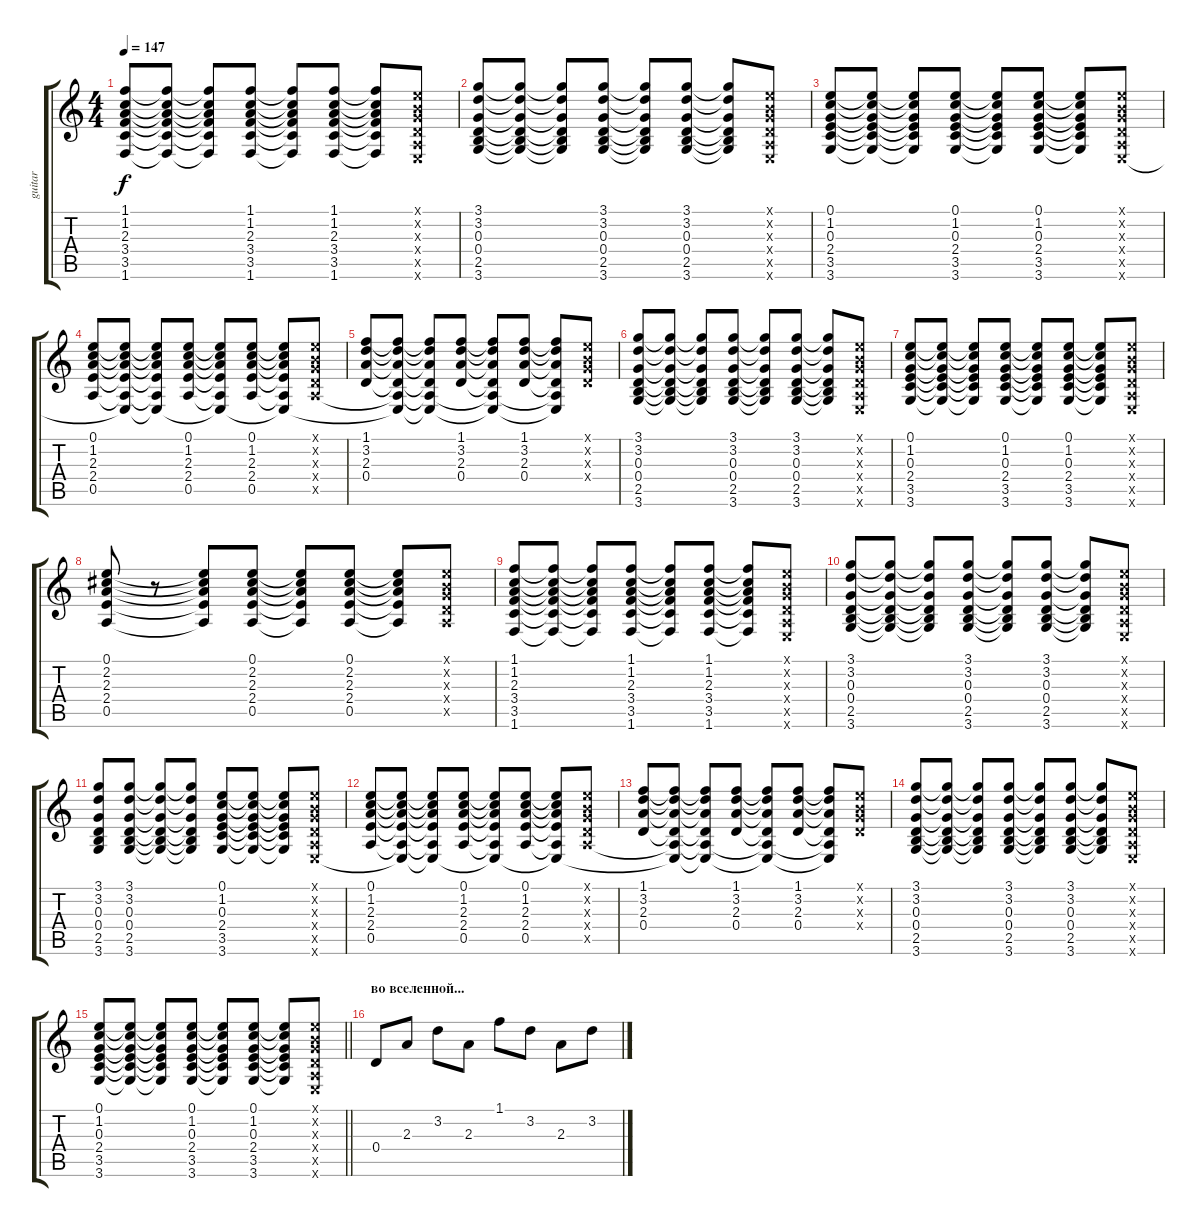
\track ("guitar" "guitar") {instrument acousticguitarnylon}
\staff {score tabs}
\tuning (E4 B3 G3 D3 A2 E2) {hide}
\ts (4 4)
\tempo 147
\clef g2
\ks c
(1.1 1.2 2.3 3.4 3.5 1.6).8{dy f} (1.1{t} 1.2{t} 2.3{t} 3.4{t} 3.5{t} 1.6{t}).8 (1.1{t} 1.2{t} 2.3{t} 3.4{t} 3.5{t} 1.6{t}).8 (1.1 1.2 2.3 3.4 3.5 1.6).8 (1.1{t} 1.2{t} 2.3{t} 3.4{t} 3.5{t} 1.6{t}).8 (1.1 1.2 2.3 3.4 3.5 1.6).8 (1.1{t} 1.2{t} 2.3{t} 3.4{t} 3.5{t} 1.6{t}).8 (0.1{x} 0.2{x} 0.3{x} 0.4{x} 0.5{x} 0.6{x}).8 |
(3.1 3.2 0.3 0.4 2.5 3.6).8 (3.1{t} 3.2{t} 0.3{t} 0.4{t} 2.5{t} 3.6{t}).8 (3.1{t} 3.2{t} 0.3{t} 0.4{t} 2.5{t} 3.6{t}).8 (3.1 3.2 0.3 0.4 2.5 3.6).8 (3.1{t} 3.2{t} 0.3{t} 0.4{t} 2.5{t} 3.6{t}).8 (3.1 3.2 0.3 0.4 2.5 3.6).8 (3.1{t} 3.2{t} 0.3{t} 0.4{t} 2.5{t} 3.6{t}).8 (0.1{x} 0.2{x} 0.3{x} 0.4{x} 0.5{x} 0.6{x}).8 |
(0.1 1.2 0.3 2.4 3.5 3.6).8 (0.1{t} 1.2{t} 0.3{t} 2.4{t} 3.5{t} 3.6{t}).8 (0.1{t} 1.2{t} 0.3{t} 2.4{t} 3.5{t} 3.6{t}).8 (0.1 1.2 0.3 2.4 3.5 3.6).8 (0.1{t} 1.2{t} 0.3{t} 2.4{t} 3.5{t} 3.6{t}).8 (0.1 1.2 0.3 2.4 3.5 3.6).8 (0.1{t} 1.2{t} 0.3{t} 2.4{t} 3.5{t} 3.6{t}).8 (0.1{x} 0.2{x} 0.3{x} 0.4{x} 0.5{x} 0.6{x}).8 |
(0.1 1.2 2.3 2.4 0.5).8 (0.1{t} 1.2{t} 2.3{t} 2.4{t} 0.5{t} 0.6{t}).8 (0.1{t} 1.2{t} 2.3{t} 2.4{t} 0.5{t} 0.6{t}).8 (0.1 1.2 2.3 2.4 0.5).8 (0.1{t} 1.2{t} 2.3{t} 2.4{t} 0.5{t} 0.6{t}).8 (0.1 1.2 2.3 2.4 0.5).8 (0.1{t} 1.2{t} 2.3{t} 2.4{t} 0.5{t} 0.6{t}).8 (0.1{x} 0.2{x} 0.3{x} 0.4{x} 0.5{x}).8 |
(1.1 3.2 2.3 0.4).8 (1.1{t} 3.2{t} 2.3{t} 0.4{t} 0.5{t} 0.6{t}).8 (1.1{t} 3.2{t} 2.3{t} 0.4{t} 0.5{t} 0.6{t}).8 (1.1 3.2 2.3 0.4).8 (1.1{t} 3.2{t} 2.3{t} 0.4{t} 0.5{t} 0.6{t}).8 (1.1 3.2 2.3 0.4).8 (1.1{t} 3.2{t} 2.3{t} 0.4{t} 0.5{t} 0.6{t}).8 (0.1{x} 0.2{x} 0.3{x} 0.4{x}).8 |
(3.1 3.2 0.3 0.4 2.5 3.6).8 (3.1{t} 3.2{t} 0.3{t} 0.4{t} 2.5{t} 3.6{t}).8 (3.1{t} 3.2{t} 0.3{t} 0.4{t} 2.5{t} 3.6{t}).8 (3.1 3.2 0.3 0.4 2.5 3.6).8 (3.1{t} 3.2{t} 0.3{t} 0.4{t} 2.5{t} 3.6{t}).8 (3.1 3.2 0.3 0.4 2.5 3.6).8 (3.1{t} 3.2{t} 0.3{t} 0.4{t} 2.5{t} 3.6{t}).8 (0.1{x} 0.2{x} 0.3{x} 0.4{x} 0.5{x} 0.6{x}).8 |
(0.1 1.2 0.3 2.4 3.5 3.6).8 (0.1{t} 1.2{t} 0.3{t} 2.4{t} 3.5{t} 3.6{t}).8 (0.1{t} 1.2{t} 0.3{t} 2.4{t} 3.5{t} 3.6{t}).8 (0.1 1.2 0.3 2.4 3.5 3.6).8 (0.1{t} 1.2{t} 0.3{t} 2.4{t} 3.5{t} 3.6{t}).8 (0.1 1.2 0.3 2.4 3.5 3.6).8 (0.1{t} 1.2{t} 0.3{t} 2.4{t} 3.5{t} 3.6{t}).8 (0.1{x} 0.2{x} 0.3{x} 0.4{x} 0.5{x} 0.6{x}).8 |
(0.1 2.2 2.3 2.4 0.5).8 r.8 (0.1{t} 2.2{t} 2.3{t} 2.4{t} 0.5{t}).8 (0.1 2.2 2.3 2.4 0.5).8 (0.1{t} 2.2{t} 2.3{t} 2.4{t} 0.5{t}).8 (0.1 2.2 2.3 2.4 0.5).8 (0.1{t} 2.2{t} 2.3{t} 2.4{t} 0.5{t}).8 (0.1{x} 0.2{x} 0.3{x} 0.4{x} 0.5{x}).8 |
(1.1 1.2 2.3 3.4 3.5 1.6).8 (1.1{t} 1.2{t} 2.3{t} 3.4{t} 3.5{t} 1.6{t}).8 (1.1{t} 1.2{t} 2.3{t} 3.4{t} 3.5{t} 1.6{t}).8 (1.1 1.2 2.3 3.4 3.5 1.6).8 (1.1{t} 1.2{t} 2.3{t} 3.4{t} 3.5{t} 1.6{t}).8 (1.1 1.2 2.3 3.4 3.5 1.6).8 (1.1{t} 1.2{t} 2.3{t} 3.4{t} 3.5{t} 1.6{t}).8 (0.1{x} 0.2{x} 0.3{x} 0.4{x} 0.5{x} 0.6{x}).8 |
(3.1 3.2 0.3 0.4 2.5 3.6).8 (3.1{t} 3.2{t} 0.3{t} 0.4{t} 2.5{t} 3.6{t}).8 (3.1{t} 3.2{t} 0.3{t} 0.4{t} 2.5{t} 3.6{t}).8 (3.1 3.2 0.3 0.4 2.5 3.6).8 (3.1{t} 3.2{t} 0.3{t} 0.4{t} 2.5{t} 3.6{t}).8 (3.1 3.2 0.3 0.4 2.5 3.6).8 (3.1{t} 3.2{t} 0.3{t} 0.4{t} 2.5{t} 3.6{t}).8 (0.1{x} 0.2{x} 0.3{x} 0.4{x} 0.5{x} 0.6{x}).8 |
(3.1 3.2 0.3 0.4 2.5 3.6).8 (3.1 3.2 0.3 0.4 2.5 3.6).8 (3.1{t} 3.2{t} 0.3{t} 0.4{t} 2.5{t} 3.6{t}).8 (3.1{t} 3.2{t} 0.3{t} 0.4{t} 2.5{t} 3.6{t}).8 (0.1 1.2 0.3 2.4 3.5 3.6).8 (0.1{t} 1.2{t} 0.3{t} 2.4{t} 3.5{t} 3.6{t}).8 (0.1{t} 1.2{t} 0.3{t} 2.4{t} 3.5{t} 3.6{t}).8 (0.1{x} 0.2{x} 0.3{x} 0.4{x} 0.5{x} 0.6{x}).8 |
(0.1 1.2 2.3 2.4 0.5).8 (0.1{t} 1.2{t} 2.3{t} 2.4{t} 0.5{t} 0.6{t}).8 (0.1{t} 1.2{t} 2.3{t} 2.4{t} 0.5{t} 0.6{t}).8 (0.1 1.2 2.3 2.4 0.5).8 (0.1{t} 1.2{t} 2.3{t} 2.4{t} 0.5{t} 0.6{t}).8 (0.1 1.2 2.3 2.4 0.5).8 (0.1{t} 1.2{t} 2.3{t} 2.4{t} 0.5{t} 0.6{t}).8 (0.1{x} 0.2{x} 0.3{x} 0.4{x} 0.5{x}).8 |
(1.1 3.2 2.3 0.4).8 (1.1{t} 3.2{t} 2.3{t} 0.4{t} 0.5{t} 0.6{t}).8 (1.1{t} 3.2{t} 2.3{t} 0.4{t} 0.5{t} 0.6{t}).8 (1.1 3.2 2.3 0.4).8 (1.1{t} 3.2{t} 2.3{t} 0.4{t} 0.5{t} 0.6{t}).8 (1.1 3.2 2.3 0.4).8 (1.1{t} 3.2{t} 2.3{t} 0.4{t} 0.5{t} 0.6{t}).8 (0.1{x} 0.2{x} 0.3{x} 0.4{x}).8 |
(3.1 3.2 0.3 0.4 2.5 3.6).8 (3.1{t} 3.2{t} 0.3{t} 0.4{t} 2.5{t} 3.6{t}).8 (3.1{t} 3.2{t} 0.3{t} 0.4{t} 2.5{t} 3.6{t}).8 (3.1 3.2 0.3 0.4 2.5 3.6).8 (3.1{t} 3.2{t} 0.3{t} 0.4{t} 2.5{t} 3.6{t}).8 (3.1 3.2 0.3 0.4 2.5 3.6).8 (3.1{t} 3.2{t} 0.3{t} 0.4{t} 2.5{t} 3.6{t}).8 (0.1{x} 0.2{x} 0.3{x} 0.4{x} 0.5{x} 0.6{x}).8 |
\barLineRight lightlight
(0.1 1.2 0.3 2.4 3.5 3.6).8 (0.1{t} 1.2{t} 0.3{t} 2.4{t} 3.5{t} 3.6{t}).8 (0.1{t} 1.2{t} 0.3{t} 2.4{t} 3.5{t} 3.6{t}).8 (0.1 1.2 0.3 2.4 3.5 3.6).8 (0.1{t} 1.2{t} 0.3{t} 2.4{t} 3.5{t} 3.6{t}).8 (0.1 1.2 0.3 2.4 3.5 3.6).8 (0.1{t} 1.2{t} 0.3{t} 2.4{t} 3.5{t} 3.6{t}).8 (0.1{x} 0.2{x} 0.3{x} 0.4{x} 0.5{x} 0.6{x}).8 |
\section ("" "во вселенной...")
0.4.8 2.3.8 3.2.8 2.3.8 1.1.8 3.2.8 2.3.8 3.2.8
